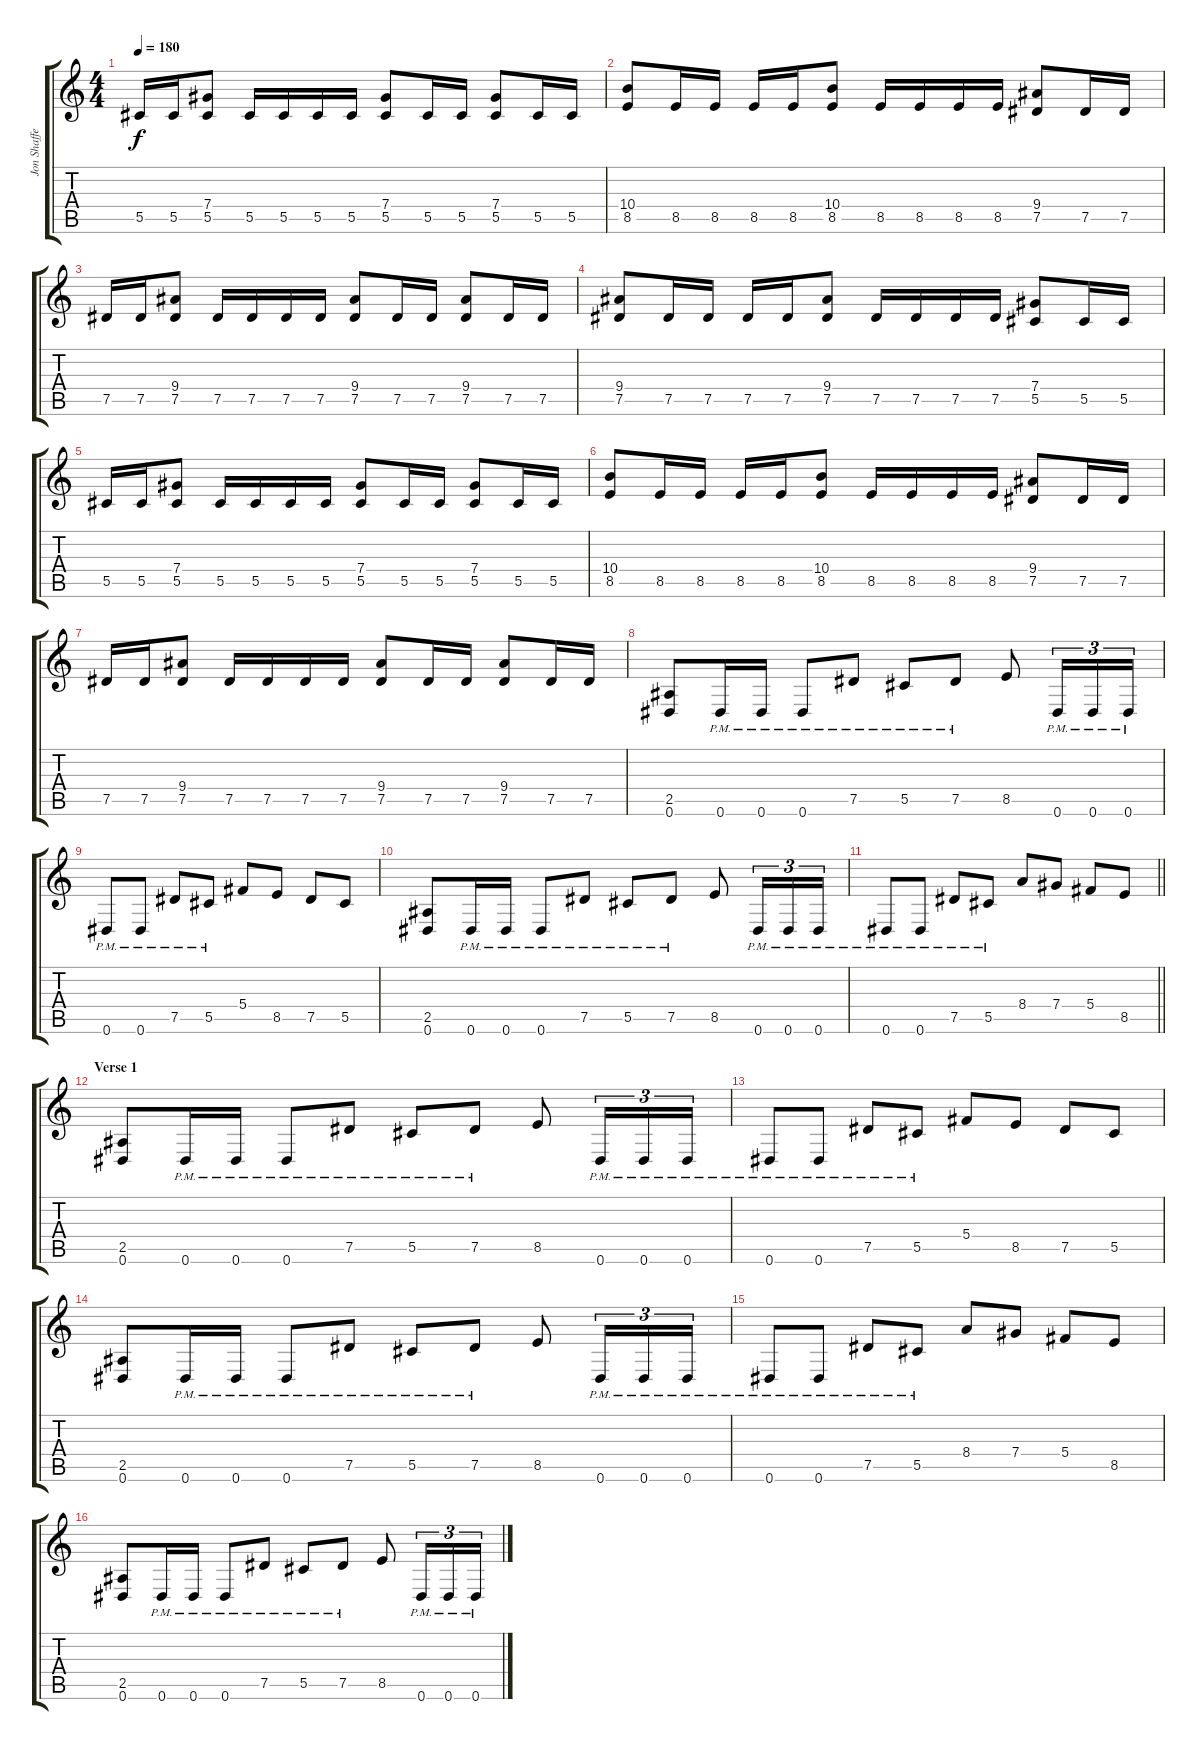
\track ("Jon Shaffer" "Jon Shaffe") {instrument overdrivenguitar}
\staff {score tabs}
\tuning (Eb4 Bb3 Gb3 Db3 Ab2 Eb2) {hide}
\ts (4 4)
\tempo 180
\clef g2
\ks c
5.5.16{dy f} 5.5.16 (7.4 5.5).8 5.5.16 5.5.16 5.5.16 5.5.16 (7.4 5.5).8 5.5.16 5.5.16 (7.4 5.5).8 5.5.16 5.5.16 |
(10.4 8.5).8 8.5.16 8.5.16 8.5.16 8.5.16 (10.4 8.5).8 8.5.16 8.5.16 8.5.16 8.5.16 (9.4 7.5).8 7.5.16 7.5.16 |
7.5.16 7.5.16 (9.4 7.5).8 7.5.16 7.5.16 7.5.16 7.5.16 (9.4 7.5).8 7.5.16 7.5.16 (9.4 7.5).8 7.5.16 7.5.16 |
(9.4 7.5).8 7.5.16 7.5.16 7.5.16 7.5.16 (9.4 7.5).8 7.5.16 7.5.16 7.5.16 7.5.16 (7.4 5.5).8 5.5.16 5.5.16 |
5.5.16 5.5.16 (7.4 5.5).8 5.5.16 5.5.16 5.5.16 5.5.16 (7.4 5.5).8 5.5.16 5.5.16 (7.4 5.5).8 5.5.16 5.5.16 |
(10.4 8.5).8 8.5.16 8.5.16 8.5.16 8.5.16 (10.4 8.5).8 8.5.16 8.5.16 8.5.16 8.5.16 (9.4 7.5).8 7.5.16 7.5.16 |
7.5.16 7.5.16 (9.4 7.5).8 7.5.16 7.5.16 7.5.16 7.5.16 (9.4 7.5).8 7.5.16 7.5.16 (9.4 7.5).8 7.5.16 7.5.16 |
(2.5 0.6).8 0.6{pm}.16 0.6{pm}.16 0.6{pm}.8 7.5{pm}.8 5.5{pm}.8 7.5{pm}.8 8.5.8 0.6{pm}.16{tu (3 2)} 0.6{pm}.16{tu (3 2)} 0.6{pm}.16{tu (3 2)} |
0.6{pm}.8 0.6{pm}.8 7.5{pm}.8 5.5{pm}.8 5.4.8 8.5.8 7.5.8 5.5.8 |
(2.5 0.6).8 0.6{pm}.16 0.6{pm}.16 0.6{pm}.8 7.5{pm}.8 5.5{pm}.8 7.5{pm}.8 8.5.8 0.6{pm}.16{tu (3 2)} 0.6{pm}.16{tu (3 2)} 0.6{pm}.16{tu (3 2)} |
\barLineRight lightlight
0.6{pm}.8 0.6{pm}.8 7.5{pm}.8 5.5{pm}.8 8.4.8 7.4.8 5.4.8 8.5.8 |
\section ("" "Verse 1")
(2.5 0.6).8 0.6{pm}.16 0.6{pm}.16 0.6{pm}.8 7.5{pm}.8 5.5{pm}.8 7.5{pm}.8 8.5.8 0.6{pm}.16{tu (3 2)} 0.6{pm}.16{tu (3 2)} 0.6{pm}.16{tu (3 2)} |
0.6{pm}.8 0.6{pm}.8 7.5{pm}.8 5.5{pm}.8 5.4.8 8.5.8 7.5.8 5.5.8 |
(2.5 0.6).8 0.6{pm}.16 0.6{pm}.16 0.6{pm}.8 7.5{pm}.8 5.5{pm}.8 7.5{pm}.8 8.5.8 0.6{pm}.16{tu (3 2)} 0.6{pm}.16{tu (3 2)} 0.6{pm}.16{tu (3 2)} |
0.6{pm}.8 0.6{pm}.8 7.5{pm}.8 5.5{pm}.8 8.4.8 7.4.8 5.4.8 8.5.8 |
(2.5 0.6).8 0.6{pm}.16 0.6{pm}.16 0.6{pm}.8 7.5{pm}.8 5.5{pm}.8 7.5{pm}.8 8.5.8 0.6{pm}.16{tu (3 2)} 0.6{pm}.16{tu (3 2)} 0.6{pm}.16{tu (3 2)}
